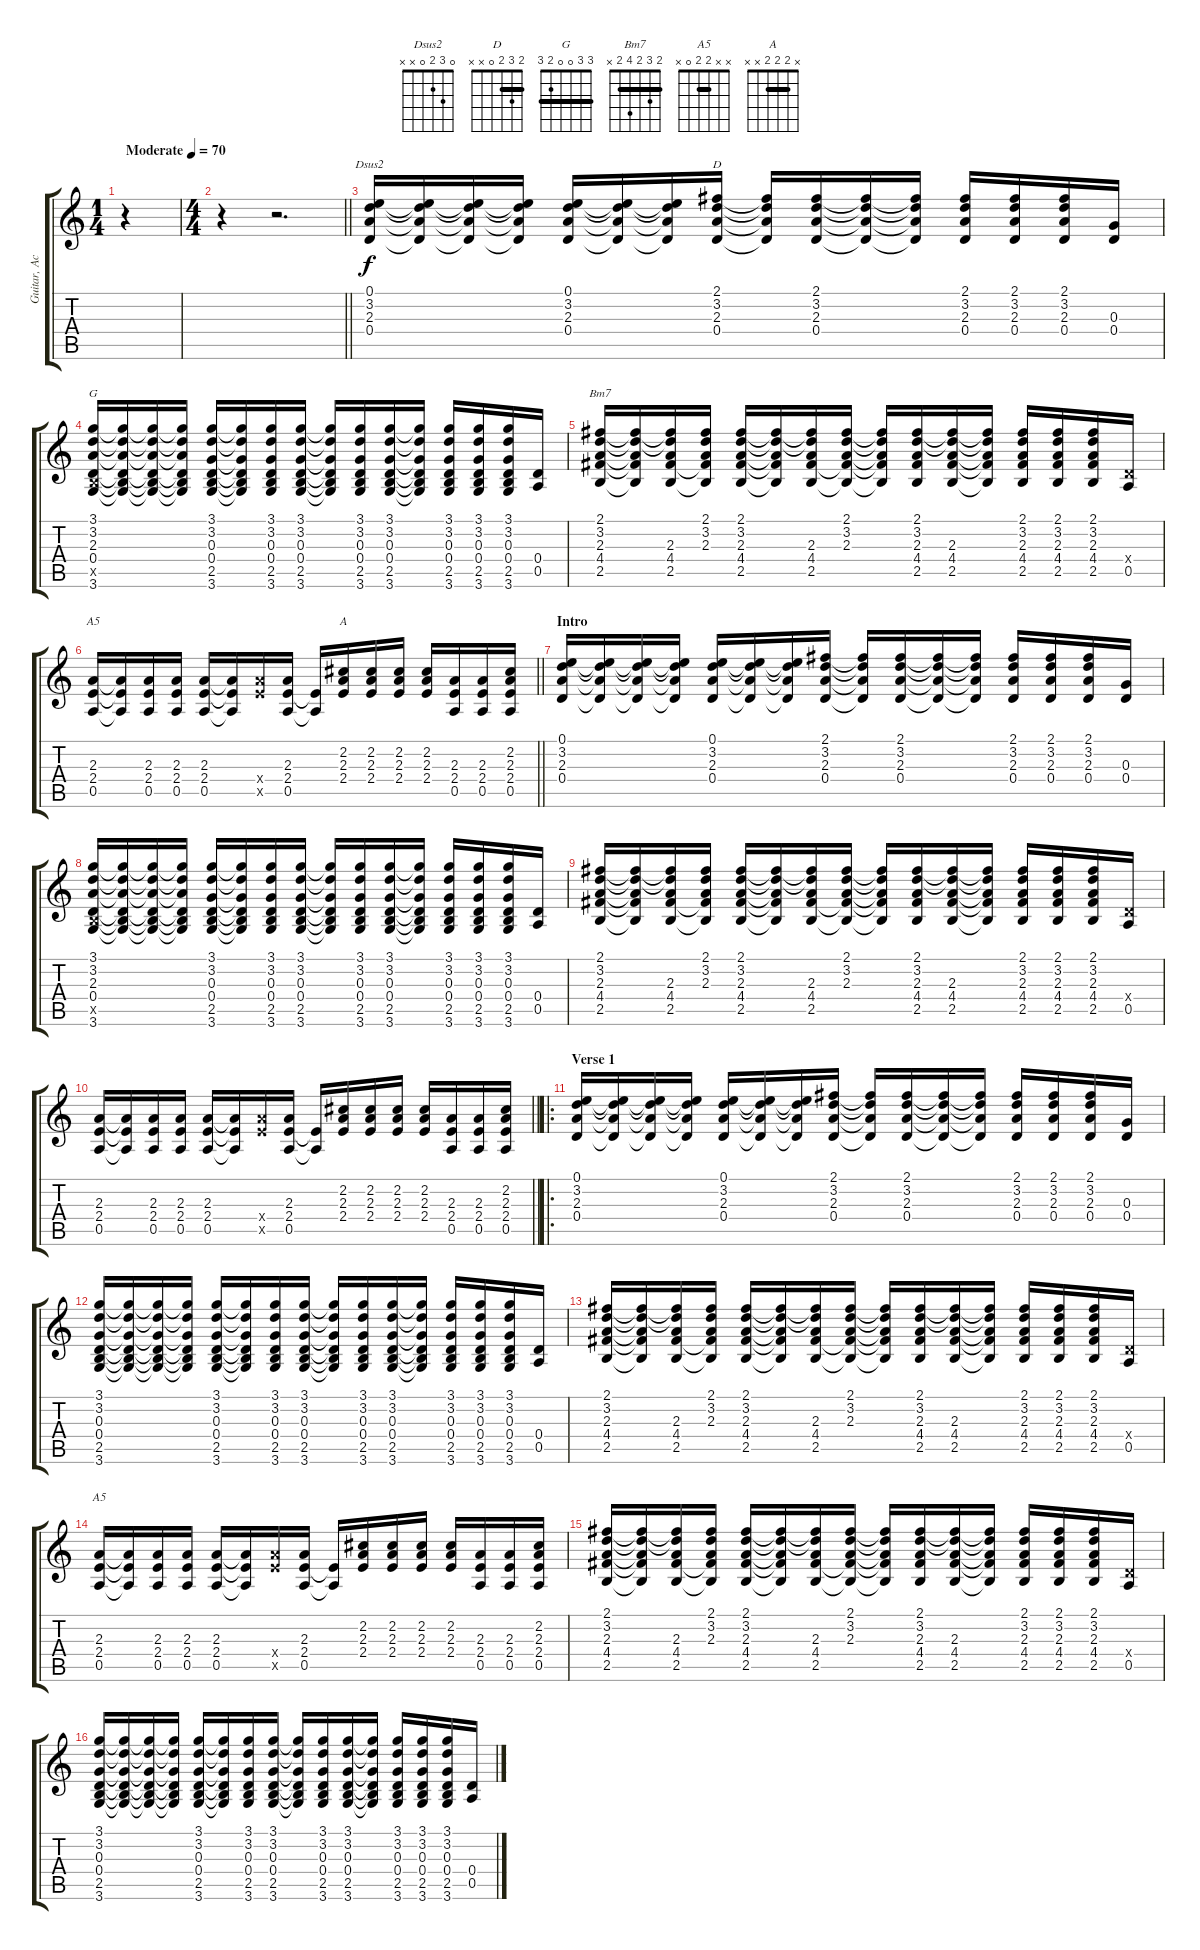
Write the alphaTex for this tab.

\track ("Guitar, Acoustic" "Guitar, Ac") {instrument acousticguitarsteel}
\staff {score tabs}
\tuning (E4 B3 G3 D3 A2 E2) {hide}
\chord ("Dsus2" 0 3 2 0 x x)
\chord ("D" 2 3 2 0 x x) {barre 2}
\chord ("G" 3 3 0 0 2 3) {barre 3}
\chord ("Bm7" 2 3 2 4 2 x) {barre 2}
\chord ("A5" x x x 7 7 5) {firstfret 5 barre 7}
\chord ("A" x 2 2 2 x x) {barre 2}
\chord ("A5" x x 2 2 0 x) {barre 2}
\voice
\ts (1 4)
\tempo (70 "Moderate")
\clef g2
\ks c
r.4{dy f instrument acousticguitarsteel} |
\ts (4 4)
\barLineRight lightlight
r.4 r.2{d} |
(0.1 3.2 2.3 0.4).16{ch "Dsus2"} (0.1{t} 3.2{t} 2.3{t} 0.4{t}).16 (0.1{t} 3.2{t} 2.3{t} 0.4{t}).16 (0.1{t} 3.2{t} 2.3{t} 0.4{t}).16 (0.1 3.2 2.3 0.4).16 (0.1{t} 3.2{t} 2.3{t} 0.4{t}).16 (0.1{t} 3.2{t} 2.3{t} 0.4{t}).16 (2.1 3.2 2.3 0.4).16{ch "D"} (2.1{t} 3.2{t} 2.3{t} 0.4{t}).16 (2.1 3.2 2.3 0.4).16 (2.1{t} 3.2{t} 2.3{t} 0.4{t}).16 (2.1{t} 3.2{t} 2.3{t} 0.4{t}).16 (2.1 3.2 2.3 0.4).16 (2.1 3.2 2.3 0.4).16 (2.1 3.2 2.3 0.4).16 (0.3 0.4).16 |
(3.1 3.2 2.3 0.4 2.5{x} 3.6).16{ch "G"} (3.1{t} 3.2{t} 2.3{t} 0.4{t} 2.5{t} 3.6{t}).16 (3.1{t} 3.2{t} 2.3{t} 0.4{t} 2.5{t} 3.6{t}).16 (3.1{t} 3.2{t} 2.3{t} 0.4{t} 2.5{t} 3.6{t}).16 (3.1 3.2 0.3 0.4 2.5 3.6).16 (3.1{t} 3.2{t} 0.3{t} 0.4{t} 2.5{t} 3.6{t}).16 (3.1 3.2 0.3 0.4 2.5 3.6).16 (3.1 3.2 0.3 0.4 2.5 3.6).16 (3.1{t} 3.2{t} 0.3{t} 0.4{t} 2.5{t} 3.6{t}).16 (3.1 3.2 0.3 0.4 2.5 3.6).16 (3.1 3.2 0.3 0.4 2.5 3.6).16 (3.1{t} 3.2{t} 0.3{t} 0.4{t} 2.5{t} 3.6{t}).16 (3.1 3.2 0.3 0.4 2.5 3.6).16 (3.1 3.2 0.3 0.4 2.5 3.6).16 (3.1 3.2 0.3 0.4 2.5 3.6).16 (0.4 0.5).16 |
(2.1 3.2 2.3 4.4 2.5).16{ch "Bm7"} (2.1{t} 3.2{t} 2.3{t} 4.4{t} 2.5{t}).16 (2.1{t} 3.2{t} 2.3 4.4 2.5).16 (2.1 3.2 2.3 4.4{t} 2.5{t}).16 (2.1 3.2 2.3 4.4 2.5).16 (2.1{t} 3.2{t} 2.3{t} 4.4{t} 2.5{t}).16 (2.1{t} 3.2{t} 2.3 4.4 2.5).16 (2.1 3.2 2.3 4.4{t} 2.5{t}).16 (2.1{t} 3.2{t} 2.3{t} 4.4{t} 2.5{t}).16 (2.1 3.2 2.3 4.4 2.5).16 (2.1{t} 3.2{t} 2.3 4.4 2.5).16 (2.1{t} 3.2{t} 2.3{t} 4.4{t} 2.5{t}).16 (2.1 3.2 2.3 4.4 2.5).16 (2.1 3.2 2.3 4.4 2.5).16 (2.1 3.2 2.3 4.4 2.5).16 (0.4{x} 0.5).16 |
\barLineRight lightlight
(2.3 2.4 0.5).16{ch "A5"} (2.3{t} 2.4{t} 0.5{t}).16 (2.3 2.4 0.5).16 (2.3 2.4 0.5).16 (2.3 2.4 0.5).16 (2.3{t} 2.4{t} 0.5{t}).16 (7.4{x} 7.5{x}).16 (2.3 2.4 0.5).16 (2.4{t} 0.5{t}).16 (2.2 2.3 2.4).16{ch "A"} (2.2 2.3 2.4).16 (2.2 2.3 2.4).16 (2.2 2.3 2.4).16 (2.3 2.4 0.5).16 (2.3 2.4 0.5).16 (2.2 2.3 2.4 0.5).16 |
\section ("" "Intro")
(0.1 3.2 2.3 0.4).16 (0.1{t} 3.2{t} 2.3{t} 0.4{t}).16 (0.1{t} 3.2{t} 2.3{t} 0.4{t}).16 (0.1{t} 3.2{t} 2.3{t} 0.4{t}).16 (0.1 3.2 2.3 0.4).16 (0.1{t} 3.2{t} 2.3{t} 0.4{t}).16 (0.1{t} 3.2{t} 2.3{t} 0.4{t}).16 (2.1 3.2 2.3 0.4).16 (2.1{t} 3.2{t} 2.3{t} 0.4{t}).16 (2.1 3.2 2.3 0.4).16 (2.1{t} 3.2{t} 2.3{t} 0.4{t}).16 (2.1{t} 3.2{t} 2.3{t} 0.4{t}).16 (2.1 3.2 2.3 0.4).16 (2.1 3.2 2.3 0.4).16 (2.1 3.2 2.3 0.4).16 (0.3 0.4).16 |
(3.1 3.2 2.3 0.4 2.5{x} 3.6).16 (3.1{t} 3.2{t} 2.3{t} 0.4{t} 2.5{t} 3.6{t}).16 (3.1{t} 3.2{t} 2.3{t} 0.4{t} 2.5{t} 3.6{t}).16 (3.1{t} 3.2{t} 2.3{t} 0.4{t} 2.5{t} 3.6{t}).16 (3.1 3.2 0.3 0.4 2.5 3.6).16 (3.1{t} 3.2{t} 0.3{t} 0.4{t} 2.5{t} 3.6{t}).16 (3.1 3.2 0.3 0.4 2.5 3.6).16 (3.1 3.2 0.3 0.4 2.5 3.6).16 (3.1{t} 3.2{t} 0.3{t} 0.4{t} 2.5{t} 3.6{t}).16 (3.1 3.2 0.3 0.4 2.5 3.6).16 (3.1 3.2 0.3 0.4 2.5 3.6).16 (3.1{t} 3.2{t} 0.3{t} 0.4{t} 2.5{t} 3.6{t}).16 (3.1 3.2 0.3 0.4 2.5 3.6).16 (3.1 3.2 0.3 0.4 2.5 3.6).16 (3.1 3.2 0.3 0.4 2.5 3.6).16 (0.4 0.5).16 |
(2.1 3.2 2.3 4.4 2.5).16 (2.1{t} 3.2{t} 2.3{t} 4.4{t} 2.5{t}).16 (2.1{t} 3.2{t} 2.3 4.4 2.5).16 (2.1 3.2 2.3 4.4{t} 2.5{t}).16 (2.1 3.2 2.3 4.4 2.5).16 (2.1{t} 3.2{t} 2.3{t} 4.4{t} 2.5{t}).16 (2.1{t} 3.2{t} 2.3 4.4 2.5).16 (2.1 3.2 2.3 4.4{t} 2.5{t}).16 (2.1{t} 3.2{t} 2.3{t} 4.4{t} 2.5{t}).16 (2.1 3.2 2.3 4.4 2.5).16 (2.1{t} 3.2{t} 2.3 4.4 2.5).16 (2.1{t} 3.2{t} 2.3{t} 4.4{t} 2.5{t}).16 (2.1 3.2 2.3 4.4 2.5).16 (2.1 3.2 2.3 4.4 2.5).16 (2.1 3.2 2.3 4.4 2.5).16 (0.4{x} 0.5).16 |
\barLineRight lightlight
(2.3 2.4 0.5).16 (2.3{t} 2.4{t} 0.5{t}).16 (2.3 2.4 0.5).16 (2.3 2.4 0.5).16 (2.3 2.4 0.5).16 (2.3{t} 2.4{t} 0.5{t}).16 (7.4{x} 7.5{x}).16 (2.3 2.4 0.5).16 (2.4{t} 0.5{t}).16 (2.2 2.3 2.4).16 (2.2 2.3 2.4).16 (2.2 2.3 2.4).16 (2.2 2.3 2.4).16 (2.3 2.4 0.5).16 (2.3 2.4 0.5).16 (2.2 2.3 2.4 0.5).16 |
\ro
\section ("" "Verse 1")
(0.1 3.2 2.3 0.4).16 (0.1{t} 3.2{t} 2.3{t} 0.4{t}).16 (0.1{t} 3.2{t} 2.3{t} 0.4{t}).16 (0.1{t} 3.2{t} 2.3{t} 0.4{t}).16 (0.1 3.2 2.3 0.4).16 (0.1{t} 3.2{t} 2.3{t} 0.4{t}).16 (0.1{t} 3.2{t} 2.3{t} 0.4{t}).16 (2.1 3.2 2.3 0.4).16 (2.1{t} 3.2{t} 2.3{t} 0.4{t}).16 (2.1 3.2 2.3 0.4).16 (2.1{t} 3.2{t} 2.3{t} 0.4{t}).16 (2.1{t} 3.2{t} 2.3{t} 0.4{t}).16 (2.1 3.2 2.3 0.4).16 (2.1 3.2 2.3 0.4).16 (2.1 3.2 2.3 0.4).16 (0.3 0.4).16 |
(3.1 3.2 0.3 0.4 2.5 3.6).16 (3.1{t} 3.2{t} 0.3{t} 0.4{t} 2.5{t} 3.6{t}).16 (3.1{t} 3.2{t} 0.3{t} 0.4{t} 2.5{t} 3.6{t}).16 (3.1{t} 3.2{t} 0.3{t} 0.4{t} 2.5{t} 3.6{t}).16 (3.1 3.2 0.3 0.4 2.5 3.6).16 (3.1{t} 3.2{t} 0.3{t} 0.4{t} 2.5{t} 3.6{t}).16 (3.1 3.2 0.3 0.4 2.5 3.6).16 (3.1 3.2 0.3 0.4 2.5 3.6).16 (3.1{t} 3.2{t} 0.3{t} 0.4{t} 2.5{t} 3.6{t}).16 (3.1 3.2 0.3 0.4 2.5 3.6).16 (3.1 3.2 0.3 0.4 2.5 3.6).16 (3.1{t} 3.2{t} 0.3{t} 0.4{t} 2.5{t} 3.6{t}).16 (3.1 3.2 0.3 0.4 2.5 3.6).16 (3.1 3.2 0.3 0.4 2.5 3.6).16 (3.1 3.2 0.3 0.4 2.5 3.6).16 (0.4 0.5).16 |
(2.1 3.2 2.3 4.4 2.5).16 (2.1{t} 3.2{t} 2.3{t} 4.4{t} 2.5{t}).16 (2.1{t} 3.2{t} 2.3 4.4 2.5).16 (2.1 3.2 2.3 4.4{t} 2.5{t}).16 (2.1 3.2 2.3 4.4 2.5).16 (2.1{t} 3.2{t} 2.3{t} 4.4{t} 2.5{t}).16 (2.1{t} 3.2{t} 2.3 4.4 2.5).16 (2.1 3.2 2.3 4.4{t} 2.5{t}).16 (2.1{t} 3.2{t} 2.3{t} 4.4{t} 2.5{t}).16 (2.1 3.2 2.3 4.4 2.5).16 (2.1{t} 3.2{t} 2.3 4.4 2.5).16 (2.1{t} 3.2{t} 2.3{t} 4.4{t} 2.5{t}).16 (2.1 3.2 2.3 4.4 2.5).16 (2.1 3.2 2.3 4.4 2.5).16 (2.1 3.2 2.3 4.4 2.5).16 (0.4{x} 0.5).16 |
(2.3 2.4 0.5).16{ch "A5"} (2.3{t} 2.4{t} 0.5{t}).16 (2.3 2.4 0.5).16 (2.3 2.4 0.5).16 (2.3 2.4 0.5).16 (2.3{t} 2.4{t} 0.5{t}).16 (7.4{x} 7.5{x}).16 (2.3 2.4 0.5).16 (2.4{t} 0.5{t}).16 (2.2 2.3 2.4).16 (2.2 2.3 2.4).16 (2.2 2.3 2.4).16 (2.2 2.3 2.4).16 (2.3 2.4 0.5).16 (2.3 2.4 0.5).16 (2.2 2.3 2.4 0.5).16 |
(2.1 3.2 2.3 4.4 2.5).16 (2.1{t} 3.2{t} 2.3{t} 4.4{t} 2.5{t}).16 (2.1{t} 3.2{t} 2.3 4.4 2.5).16 (2.1 3.2 2.3 4.4{t} 2.5{t}).16 (2.1 3.2 2.3 4.4 2.5).16 (2.1{t} 3.2{t} 2.3{t} 4.4{t} 2.5{t}).16 (2.1{t} 3.2{t} 2.3 4.4 2.5).16 (2.1 3.2 2.3 4.4{t} 2.5{t}).16 (2.1{t} 3.2{t} 2.3{t} 4.4{t} 2.5{t}).16 (2.1 3.2 2.3 4.4 2.5).16 (2.1{t} 3.2{t} 2.3 4.4 2.5).16 (2.1{t} 3.2{t} 2.3{t} 4.4{t} 2.5{t}).16 (2.1 3.2 2.3 4.4 2.5).16 (2.1 3.2 2.3 4.4 2.5).16 (2.1 3.2 2.3 4.4 2.5).16 (0.4{x} 0.5).16 |
(3.1 3.2 0.3 0.4 2.5 3.6).16 (3.1{t} 3.2{t} 0.3{t} 0.4{t} 2.5{t} 3.6{t}).16 (3.1{t} 3.2{t} 0.3{t} 0.4{t} 2.5{t} 3.6{t}).16 (3.1{t} 3.2{t} 0.3{t} 0.4{t} 2.5{t} 3.6{t}).16 (3.1 3.2 0.3 0.4 2.5 3.6).16 (3.1{t} 3.2{t} 0.3{t} 0.4{t} 2.5{t} 3.6{t}).16 (3.1 3.2 0.3 0.4 2.5 3.6).16 (3.1 3.2 0.3 0.4 2.5 3.6).16 (3.1{t} 3.2{t} 0.3{t} 0.4{t} 2.5{t} 3.6{t}).16 (3.1 3.2 0.3 0.4 2.5 3.6).16 (3.1 3.2 0.3 0.4 2.5 3.6).16 (3.1{t} 3.2{t} 0.3{t} 0.4{t} 2.5{t} 3.6{t}).16 (3.1 3.2 0.3 0.4 2.5 3.6).16 (3.1 3.2 0.3 0.4 2.5 3.6).16 (3.1 3.2 0.3 0.4 2.5 3.6).16 (0.4 0.5).16
\voice
\clef g2
\ottava regular
\simile none
\ks c
r.4{dy f} |
\barLineRight lightlight
|
|
|
|
\barLineRight lightlight
|
|
|
|
\barLineRight lightlight
|
|
|
|
|
|
